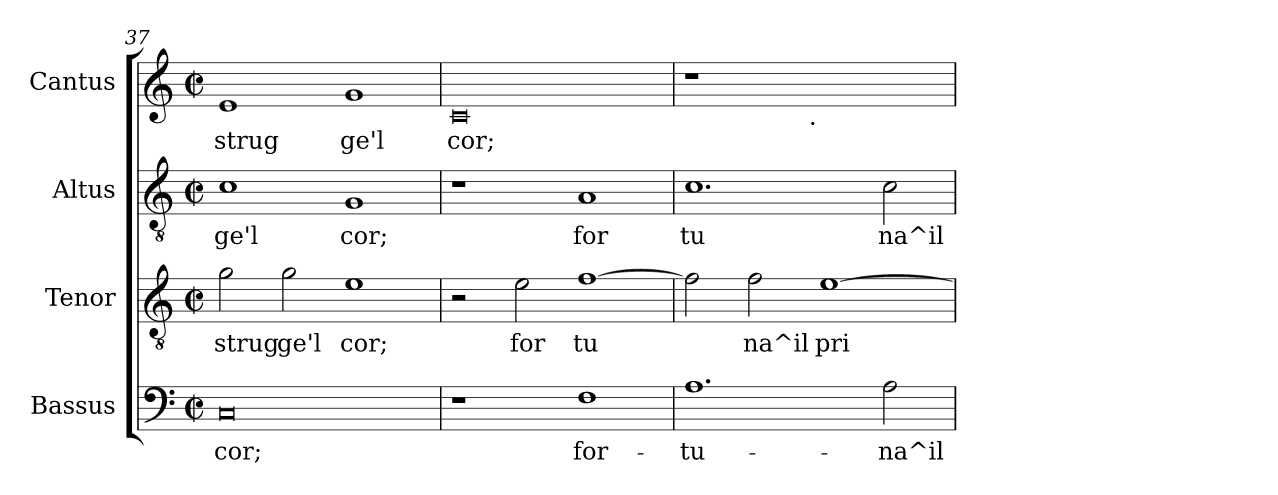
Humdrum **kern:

**kern	**text	**kern	**text	**kern	**text	**kern	**text
*part4	*part4	*part3	*part3	*part2	*part2	*part1	*part1
*staff4	*staff4	*staff3	*staff3	*staff2	*staff2	*staff1	*staff1
*I"Bassus	*	*I"Tenor	*	*I"Altus	*	*I"Cantus	*
*I'Bassus	*	*I'Tenor	*	*I'Altus	*	*I'Cantus	*
!!LO:LB:g=z
*clefF4	*	*clefGv2	*	*clefGv2	*	*clefG2	*
*k[]	*	*k[]	*	*k[]	*	*k[]	*
*C:	*	*C:	*	*C:	*	*C:	*
*M2/2	*	*M2/2	*	*M2/2	*	*M2/2	*
*met(c|)	*	*met(c|)	*	*met(c|)	*	*met(c|)	*
=37	=37	=37	=37	=37	=37	=37	=37
!	!LO:LY:b:cj	!	!LO:LY:b:cj	!	!LO:LY:b:cj	!	!LO:LY:b:cj
0C	cor;	2g\	strug	1c	ge'l	1e	strug
!	!	!	!LO:LY:b:cj	!	!	!	!
.	.	2g\	ge'l	.	.	.	.
!	!	!	!LO:LY:b:cj	!	!LO:LY:b:cj	!	!LO:LY:b:cj
.	.	1e	cor;	1G	cor;	1g	ge'l
=38	=38	=38	=38	=38	=38	=38	=38
!	!	!	!	!	!	!	!LO:LY:b:cj
1r	.	2r	.	1r	.	0c	cor;
!	!	!	!LO:LY:b:cj	!	!	!	!
.	.	2e\	for	.	.	.	.
!	!LO:LY:b:cj	!	!LO:LY:b:cj	!	!LO:LY:b:cj	!	!
1F	for-	[>1f	tu	1A	for	.	.
=39	=39	=39	=39	=39	=39	=39	=39
!	!LO:LY:b:cj	!	!LO:LY:b:cj	!	!LO:LY:b:cj	!	!
*	*	*	*	*	*	*^	*
1.A	-tu-	2f\]	.	1.c	tu	1r	2ryy	.
!	!	!	!LO:LY:b:cj	!	!	!	!	!
.	.	2f\	na^il	.	.	.	4...ryy	.
!	!	!	!	!	!	!	!LO:TX:b:t=.	!
.	.	.	.	.	.	.	1ryy	.
!	!	!	!LO:LY:b:cj	!	!	!	!	!
.	.	[>1e	pri	.	.	1ryy	.	.
!	!LO:LY:b:cj	!	!	!	!LO:LY:b:cj	!	!	!
2A\	-na^il	.	.	2c\	na^il	.	.	.
.	.	.	.	.	.	.	32ryy	.
*	*	*	*	*	*	*v	*v	*
=	=	=	=	=	=	=	=
*-	*-	*-	*-	*-	*-	*-	*-
